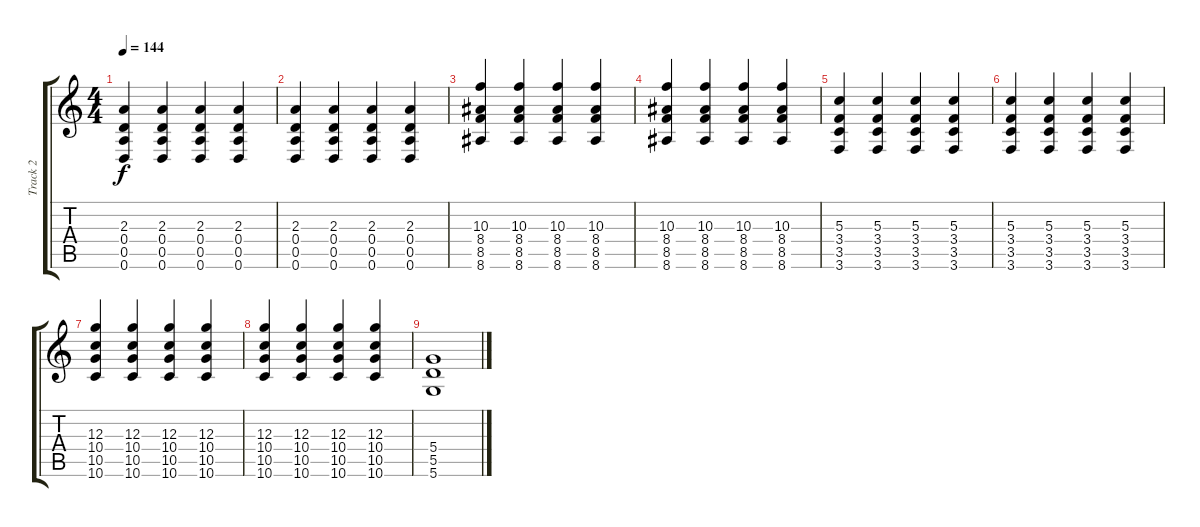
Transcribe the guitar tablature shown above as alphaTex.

\track ("Track 2" "Track 2") {instrument electricguitarclean}
\staff {score tabs}
\tuning (E4 B3 G3 D3 A2 D2) {hide}
\ts (4 4)
\tempo 144
\clef g2
\ks c
(2.3 0.4 0.5 0.6).4{dy f} (2.3 0.4 0.5 0.6).4 (2.3 0.4 0.5 0.6).4 (2.3 0.4 0.5 0.6).4 |
(2.3 0.4 0.5 0.6).4 (2.3 0.4 0.5 0.6).4 (2.3 0.4 0.5 0.6).4 (2.3 0.4 0.5 0.6).4 |
(10.3 8.4 8.5 8.6).4 (10.3 8.4 8.5 8.6).4 (10.3 8.4 8.5 8.6).4 (10.3 8.4 8.5 8.6).4 |
(10.3 8.4 8.5 8.6).4 (10.3 8.4 8.5 8.6).4 (10.3 8.4 8.5 8.6).4 (10.3 8.4 8.5 8.6).4 |
(5.3 3.4 3.5 3.6).4 (5.3 3.4 3.5 3.6).4 (5.3 3.4 3.5 3.6).4 (5.3 3.4 3.5 3.6).4 |
(5.3 3.4 3.5 3.6).4 (5.3 3.4 3.5 3.6).4 (5.3 3.4 3.5 3.6).4 (5.3 3.4 3.5 3.6).4 |
(12.3 10.4 10.5 10.6).4 (12.3 10.4 10.5 10.6).4 (12.3 10.4 10.5 10.6).4 (12.3 10.4 10.5 10.6).4 |
(12.3 10.4 10.5 10.6).4 (12.3 10.4 10.5 10.6).4 (12.3 10.4 10.5 10.6).4 (12.3 10.4 10.5 10.6).4 |
(5.4 5.5 5.6).1
